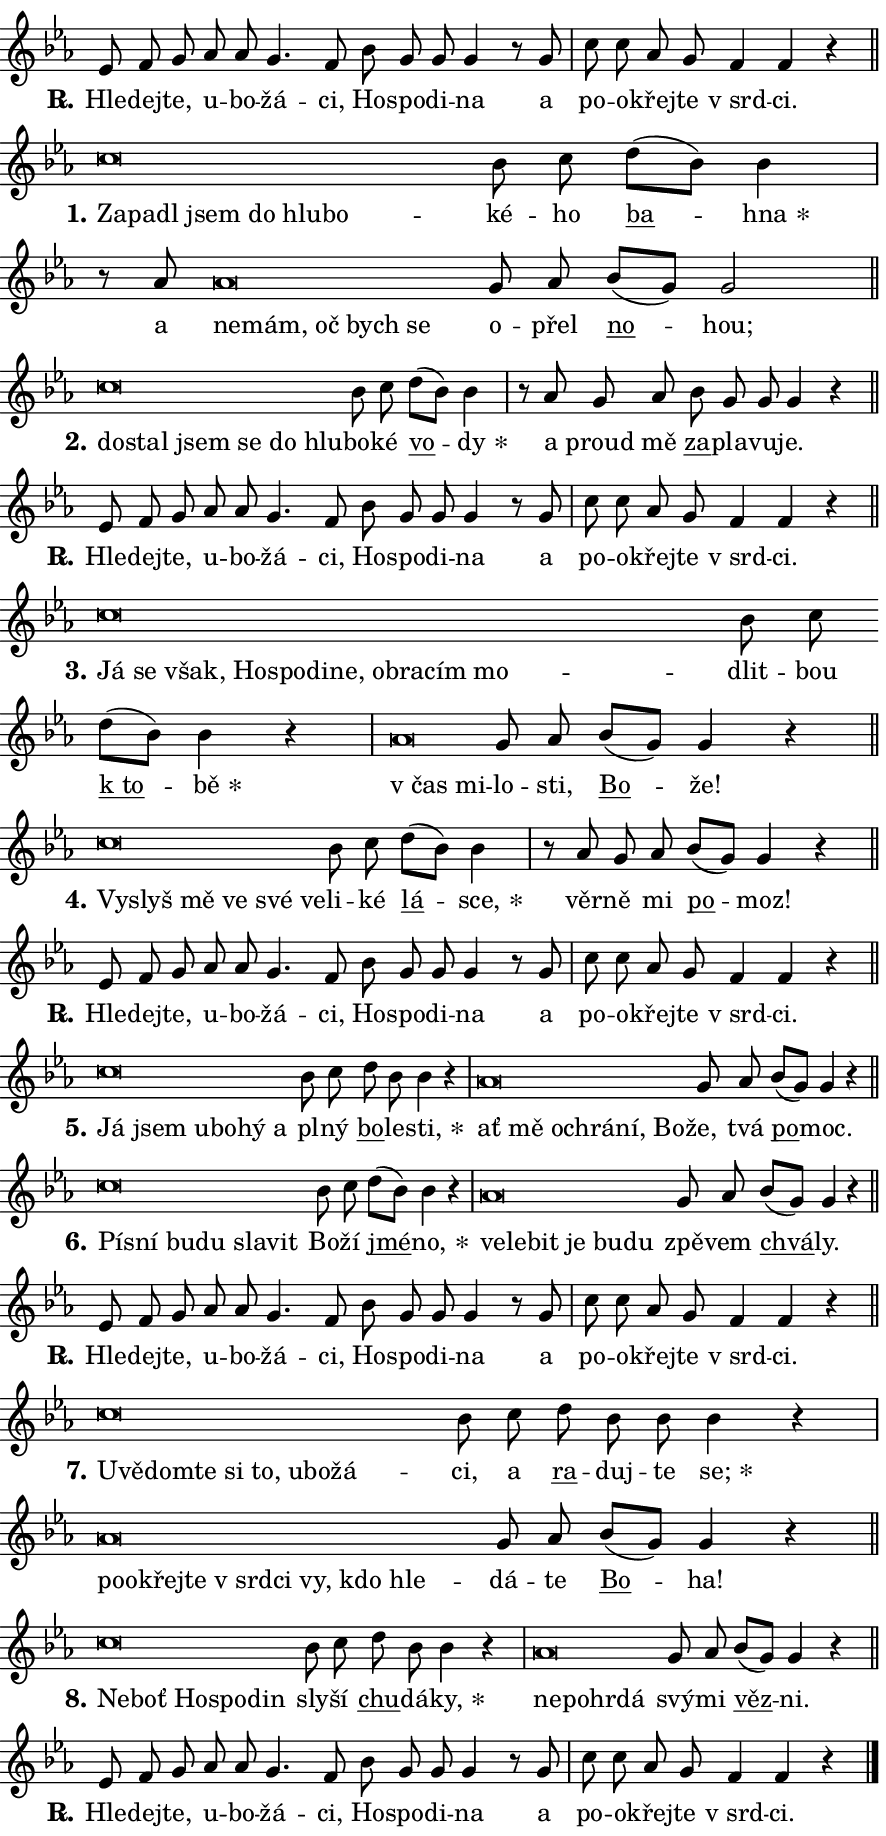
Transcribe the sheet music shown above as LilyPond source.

\version "2.24.0"
\header { tagline = "" }
\paper {
  indent = 0\cm
  top-margin = 0\cm
  right-margin = 0.13\cm % to fit lyric hyphens
  bottom-margin = 0\cm
  left-margin = 0\cm
  paper-width = 15\cm
  page-breaking = #ly:one-page-breaking
  system-system-spacing.basic-distance = #11
  score-system-spacing.basic-distance = #11
  ragged-last = ##f
}


%% Author: Thomas Morley
%% https://lists.gnu.org/archive/html/lilypond-user/2020-05/msg00002.html
#(define (line-position grob)
"Returns position of @var[grob} in current system:
   @code{'start}, if at first time-step
   @code{'end}, if at last time-step
   @code{'middle} otherwise
"
  (let* ((col (ly:item-get-column grob))
         (ln (ly:grob-object col 'left-neighbor))
         (rn (ly:grob-object col 'right-neighbor))
         (col-to-check-left (if (ly:grob? ln) ln col))
         (col-to-check-right (if (ly:grob? rn) rn col))
         (break-dir-left
           (and
             (ly:grob-property col-to-check-left 'non-musical #f)
             (ly:item-break-dir col-to-check-left)))
         (break-dir-right
           (and
             (ly:grob-property col-to-check-right 'non-musical #f)
             (ly:item-break-dir col-to-check-right))))
        (cond ((eqv? 1 break-dir-left) 'start)
              ((eqv? -1 break-dir-right) 'end)
              (else 'middle))))

#(define (tranparent-at-line-position vctor)
  (lambda (grob)
  "Relying on @code{line-position} select the relevant enry from @var{vctor}.
Used to determine transparency,"
    (case (line-position grob)
      ((end) (not (vector-ref vctor 0)))
      ((middle) (not (vector-ref vctor 1)))
      ((start) (not (vector-ref vctor 2))))))

noteHeadBreakVisibility =
#(define-music-function (break-visibility)(vector?)
"Makes @code{NoteHead}s transparent relying on @var{break-visibility}"
#{
  \override NoteHead.transparent =
    #(tranparent-at-line-position break-visibility)
#})

#(define delete-ledgers-for-transparent-note-heads
  (lambda (grob)
    "Reads whether a @code{NoteHead} is transparent.
If so this @code{NoteHead} is removed from @code{'note-heads} from
@var{grob}, which is supposed to be @code{LedgerLineSpanner}.
As a result ledgers are not printed for this @code{NoteHead}"
    (let* ((nhds-array (ly:grob-object grob 'note-heads))
           (nhds-list
             (if (ly:grob-array? nhds-array)
                 (ly:grob-array->list nhds-array)
                 '()))
           ;; Relies on the transparent-property being done before
           ;; Staff.LedgerLineSpanner.after-line-breaking is executed.
           ;; This is fragile ...
           (to-keep
             (remove
               (lambda (nhd)
                 (ly:grob-property nhd 'transparent #f))
               nhds-list)))
      ;; TODO find a better method to iterate over grob-arrays, similiar
      ;; to filter/remove etc for lists
      ;; For now rebuilt from scratch
      (set! (ly:grob-object grob 'note-heads)  '())
      (for-each
        (lambda (nhd)
          (ly:pointer-group-interface::add-grob grob 'note-heads nhd))
        to-keep))))

squashNotes = {
  \override NoteHead.X-extent = #'(-0.2 . 0.2)
  \override NoteHead.Y-extent = #'(-0.75 . 0)
  \override NoteHead.stencil =
    #(lambda (grob)
       (let ((pos (ly:grob-property grob 'staff-position)))
         (begin
           (if (< pos -7) (display "ERROR: Lower brevis then expected\n") (display ""))
           (if (<= pos -6) ly:text-interface::print ly:note-head::print))))
}
unSquashNotes = {
  \revert NoteHead.X-extent
  \revert NoteHead.Y-extent
  \revert NoteHead.stencil
}

hideNotes = \noteHeadBreakVisibility #begin-of-line-visible
unHideNotes = \noteHeadBreakVisibility #all-visible

% work-around for resetting accidentals
% https://lilypond.org/doc/v2.23/Documentation/notation/displaying-rhythms#unmetered-music
cadenzaMeasure = {
  \cadenzaOff
  \partial 1024 s1024
  \cadenzaOn
}

#(define-markup-command (accent layout props text) (markup?)
  "Underline accented syllable"
  (interpret-markup layout props
    #{\markup \override #'(offset . 4.3) \underline { #text }#}))

responsum = \markup \concat {
  "R" \hspace #-1.05 \path #0.1 #'((moveto 0 0.07) (lineto 0.9 0.8)) \hspace #0.05 "."
}

spaceSize = #0.6828661417322834 % exact space size for TeX Gyre Schola

\layout {
  \context {
    \Staff
    \remove "Time_signature_engraver"
    \override LedgerLineSpanner.after-line-breaking = #delete-ledgers-for-transparent-note-heads
  }
  \context {
    \Lyrics {
      \override LyricSpace.minimum-distance = \spaceSize
      \override LyricText.font-name = #"TeX Gyre Schola"
      \override LyricText.font-size = 1
      \override StanzaNumber.font-name = #"TeX Gyre Schola Bold"
      \override StanzaNumber.font-size = 1
    }
  }
  \context {
    \Score 
    \override NoteHead.text =
      #(lambda (grob) 
        (let ((pos (ly:grob-property grob 'staff-position)))
          #{\markup {
            \combine
              \halign #-0.55 \raise #(if (= pos -6) 0 0.5) \override #'(thickness . 2) \draw-line #'(3.2 . 0)
              \musicglyph "noteheads.sM1"
          }#}))
  }
}

% magnetic-lyrics.ily
%
%   written by
%     Jean Abou Samra <jean@abou-samra.fr>
%     Werner Lemberg <wl@gnu.org>
%
%   adapted by
%     Jiri Hon <jiri.hon@gmail.com>
%
% Version 2022-Apr-15

% https://www.mail-archive.com/lilypond-user@gnu.org/msg149350.html

#(define (Left_hyphen_pointer_engraver context)
   "Collect syllable-hyphen-syllable occurrences in lyrics and store
them in properties.  This engraver only looks to the left.  For
example, if the lyrics input is @code{foo -- bar}, it does the
following.

@itemize @bullet
@item
Set the @code{text} property of the @code{LyricHyphen} grob between
@q{foo} and @q{bar} to @code{foo}.

@item
Set the @code{left-hyphen} property of the @code{LyricText} grob with
text @q{foo} to the @code{LyricHyphen} grob between @q{foo} and
@q{bar}.
@end itemize

Use this auxiliary engraver in combination with the
@code{lyric-@/text::@/apply-@/magnetic-@/offset!} hook."
   (let ((hyphen #f)
         (text #f))
     (make-engraver
      (acknowledgers
       ((lyric-syllable-interface engraver grob source-engraver)
        (set! text grob)))
      (end-acknowledgers
       ((lyric-hyphen-interface engraver grob source-engraver)
        ;(when (not (grob::has-interface grob 'lyric-space-interface))
          (set! hyphen grob)));)
      ((stop-translation-timestep engraver)
       (when (and text hyphen)
         (ly:grob-set-object! text 'left-hyphen hyphen))
       (set! text #f)
       (set! hyphen #f)))))

#(define (lyric-text::apply-magnetic-offset! grob)
   "If the space between two syllables is less than the value in
property @code{LyricText@/.details@/.squash-threshold}, move the right
syllable to the left so that it gets concatenated with the left
syllable.

Use this function as a hook for
@code{LyricText@/.after-@/line-@/breaking} if the
@code{Left_@/hyphen_@/pointer_@/engraver} is active."
   (let ((hyphen (ly:grob-object grob 'left-hyphen #f)))
     (when hyphen
       (let ((left-text (ly:spanner-bound hyphen LEFT)))
         (when (grob::has-interface left-text 'lyric-syllable-interface)
           (let* ((common (ly:grob-common-refpoint grob left-text X))
                  (this-x-ext (ly:grob-extent grob common X))
                  (left-x-ext
                   (begin
                     ;; Trigger magnetism for left-text.
                     (ly:grob-property left-text 'after-line-breaking)
                     (ly:grob-extent left-text common X)))
                  ;; `delta` is the gap width between two syllables.
                  (delta (- (interval-start this-x-ext)
                            (interval-end left-x-ext)))
                  (details (ly:grob-property grob 'details))
                  (threshold (assoc-get 'squash-threshold details 0.2)))
             (when (< delta threshold)
               (let* (;; We have to manipulate the input text so that
                      ;; ligatures crossing syllable boundaries are not
                      ;; disabled.  For languages based on the Latin
                      ;; script this is essentially a beautification.
                      ;; However, for non-Western scripts it can be a
                      ;; necessity.
                      (lt (ly:grob-property left-text 'text))
                      (rt (ly:grob-property grob 'text))
                      (is-space (grob::has-interface hyphen 'lyric-space-interface))
                      (space (if is-space " " ""))
                      (extra-delta (if is-space spaceSize 0))
                      ;; Append new syllable.
                      (ltrt-space (if (and (string? lt) (string? rt))
                                (string-append lt space rt)
                                (make-concat-markup (list lt space rt))))
                      ;; Right-align `ltrt` to the right side.
                      (ltrt-space-markup (grob-interpret-markup
                               grob
                               (make-translate-markup
                                (cons (interval-length this-x-ext) 0)
                                (make-right-align-markup ltrt-space)))))
                 (begin
                   ;; Don't print `left-text`.
                   (ly:grob-set-property! left-text 'stencil #f)
                   ;; Set text and stencil (which holds all collected
                   ;; syllables so far) and shift it to the left.
                   (ly:grob-set-property! grob 'text ltrt-space)
                   (ly:grob-set-property! grob 'stencil ltrt-space-markup)
                   (ly:grob-translate-axis! grob (- (- delta extra-delta)) X))))))))))


#(define (lyric-hyphen::displace-bounds-first grob)
   ;; Make very sure this callback isn't triggered too early.
   (let ((left (ly:spanner-bound grob LEFT))
         (right (ly:spanner-bound grob RIGHT)))
     (ly:grob-property left 'after-line-breaking)
     (ly:grob-property right 'after-line-breaking)
     (ly:lyric-hyphen::print grob)))

squashThreshold = #0.4

\layout {
  \context {
    \Lyrics
    \consists #Left_hyphen_pointer_engraver
    \override LyricText.after-line-breaking =
      #lyric-text::apply-magnetic-offset!
    \override LyricHyphen.stencil = #lyric-hyphen::displace-bounds-first
    \override LyricText.details.squash-threshold = \squashThreshold
    \override LyricHyphen.minimum-distance = 0
    \override LyricHyphen.minimum-length = \squashThreshold
  }
}

squashText = \override LyricText.details.squash-threshold = 9999
unSquashText = \override LyricText.details.squash-threshold = \squashThreshold

leftText = \override LyricText.self-alignment-X = #LEFT
unLeftText = \revert LyricText.self-alignment-X

starOffset = #(lambda (grob) 
                (let ((x_offset (ly:self-alignment-interface::aligned-on-x-parent grob)))
                  (if (= x_offset 0) 0 (+ x_offset 1.2))))

star = #(define-music-function (syllable)(string?)
"Append star separator at the end of a syllable"
#{
  \once \override LyricText.X-offset = #starOffset
  \lyricmode { \markup {
    #syllable
    \override #'((font-name . "TeX Gyre Schola Bold")) \hspace #0.2 \lower #0.65 \larger "*"
  } }
#})

starAccent = #(define-music-function (syllable)(string?)
"Append star separator at the end of a syllable and make accent"
#{
  \once \override LyricText.X-offset = #starOffset
  \lyricmode { \markup {
    \accent #syllable
    \override #'((font-name . "TeX Gyre Schola Bold")) \hspace #0.2 \lower #0.65 \larger "*"
  } }
#})

breath = #(define-music-function (syllable)(string?)
"Append breathing indicator at the end of a syllable"
#{
  \lyricmode { \markup { #syllable "+" } }
#})

optionalBreath = #(define-music-function (syllable)(string?)
"Append optional breathing indicator at the end of a syllable"
#{
  \lyricmode { \markup { #syllable "(+)" } }
#})


\score {
    <<
        \new Voice = "melody" { \cadenzaOn \key es \major \relative { es'8 f g as as g4. f8 \bar "" bes g g g4 r8 g \cadenzaMeasure \bar "|" c c as g f4 f r \cadenzaMeasure \bar "||" \break } }
        \new Lyrics \lyricsto "melody" { \lyricmode { \set stanza = \responsum
Hle -- dej -- te, u -- bo -- žá -- ci, Ho -- spo -- di -- na a po -- o -- křej -- te "v srd" -- ci. } }
    >>
    \layout {}
}

\score {
    <<
        \new Voice = "melody" { \cadenzaOn \key es \major \relative { \squashNotes c''\breve*1/16 \hideNotes \breve*1/16 \bar "" \breve*1/16 \bar "" \breve*1/16 \bar "" \breve*1/16 \bar "" \breve*1/16 \breve*1/16 \bar "" \unHideNotes \unSquashNotes bes8 c \bar "" d[( bes)] bes4 \cadenzaMeasure \bar "|" r8 as8 \squashNotes as\breve*1/16 \hideNotes \breve*1/16 \bar "" \breve*1/16 \bar "" \breve*1/16 \breve*1/16 \bar "" \unHideNotes \unSquashNotes g8 as \bar "" bes[( g)] g2 \cadenzaMeasure \bar "||" \break } }
        \new Lyrics \lyricsto "melody" { \lyricmode { \set stanza = "1."
\leftText Za -- \squashText pa -- dl jsem do hlu -- bo -- \unLeftText \unSquashText ké -- ho \markup \accent ba -- \star hna a \leftText ne -- \squashText mám, oč bych se \unLeftText \unSquashText o -- přel \markup \accent no -- hou; } }
    >>
    \layout {}
}

\score {
    <<
        \new Voice = "melody" { \cadenzaOn \key es \major \relative { \squashNotes c''\breve*1/16 \hideNotes \breve*1/16 \bar "" \breve*1/16 \bar "" \breve*1/16 \bar "" \breve*1/16 \breve*1/16 \bar "" \unHideNotes \unSquashNotes bes8 c \bar "" d[( bes)] bes4 \cadenzaMeasure \bar "|" r8 as8 g8 as \bar "" bes g g g4 r \cadenzaMeasure \bar "||" \break } }
        \new Lyrics \lyricsto "melody" { \lyricmode { \set stanza = "2."
\leftText do -- \squashText stal jsem se do hlu -- \unLeftText \unSquashText bo -- ké \markup \accent vo -- \star dy a proud mě \markup \accent za -- pla -- vu -- je. } }
    >>
    \layout {}
}

\score {
    <<
        \new Voice = "melody" { \cadenzaOn \key es \major \relative { es'8 f g as as g4. f8 \bar "" bes g g g4 r8 g \cadenzaMeasure \bar "|" c c as g f4 f r \cadenzaMeasure \bar "||" \break } }
        \new Lyrics \lyricsto "melody" { \lyricmode { \set stanza = \responsum
Hle -- dej -- te, u -- bo -- žá -- ci, Ho -- spo -- di -- na a po -- o -- křej -- te "v srd" -- ci. } }
    >>
    \layout {}
}

\score {
    <<
        \new Voice = "melody" { \cadenzaOn \key es \major \relative { \squashNotes c''\breve*1/16 \hideNotes \breve*1/16 \bar "" \breve*1/16 \bar "" \breve*1/16 \bar "" \breve*1/16 \bar "" \breve*1/16 \bar "" \breve*1/16 \bar "" \breve*1/16 \bar "" \breve*1/16 \bar "" \breve*1/16 \breve*1/16 \bar "" \unHideNotes \unSquashNotes bes8 c \bar "" d[( bes)] bes4 r \cadenzaMeasure \bar "|" \squashNotes as\breve*1/16 \hideNotes \breve*1/16 \bar "" \unHideNotes \unSquashNotes g8 as \bar "" bes[( g)] g4 r \cadenzaMeasure \bar "||" \break } }
        \new Lyrics \lyricsto "melody" { \lyricmode { \set stanza = "3."
\leftText Já \squashText se však, Ho -- spo -- di -- ne, ob -- ra -- cím mo -- \unLeftText \unSquashText dlit -- bou \markup \accent "k to" -- \star bě \leftText "v čas" \squashText mi -- \unLeftText \unSquashText lo -- sti, \markup \accent Bo -- že! } }
    >>
    \layout {}
}

\score {
    <<
        \new Voice = "melody" { \cadenzaOn \key es \major \relative { \squashNotes c''\breve*1/16 \hideNotes \breve*1/16 \bar "" \breve*1/16 \bar "" \breve*1/16 \bar "" \breve*1/16 \breve*1/16 \bar "" \unHideNotes \unSquashNotes bes8 c \bar "" d[( bes)] bes4 \cadenzaMeasure \bar "|" r8 as g8 as \bar "" bes[( g)] g4 r \cadenzaMeasure \bar "||" \break } }
        \new Lyrics \lyricsto "melody" { \lyricmode { \set stanza = "4."
\leftText Vy -- \squashText slyš mě ve své ve -- \unLeftText \unSquashText li -- ké \markup \accent lá -- \star sce, věr -- ně mi \markup \accent po -- moz! } }
    >>
    \layout {}
}

\score {
    <<
        \new Voice = "melody" { \cadenzaOn \key es \major \relative { es'8 f g as as g4. f8 \bar "" bes g g g4 r8 g \cadenzaMeasure \bar "|" c c as g f4 f r \cadenzaMeasure \bar "||" \break } }
        \new Lyrics \lyricsto "melody" { \lyricmode { \set stanza = \responsum
Hle -- dej -- te, u -- bo -- žá -- ci, Ho -- spo -- di -- na a po -- o -- křej -- te "v srd" -- ci. } }
    >>
    \layout {}
}

\score {
    <<
        \new Voice = "melody" { \cadenzaOn \key es \major \relative { \squashNotes c''\breve*1/16 \hideNotes \breve*1/16 \bar "" \breve*1/16 \bar "" \breve*1/16 \bar "" \breve*1/16 \breve*1/16 \bar "" \unHideNotes \unSquashNotes bes8 c \bar "" d bes bes4 r \cadenzaMeasure \bar "|" \squashNotes as\breve*1/16 \hideNotes \breve*1/16 \bar "" \breve*1/16 \bar "" \breve*1/16 \bar "" \breve*1/16 \breve*1/16 \bar "" \unHideNotes \unSquashNotes g8 as \bar "" bes[( g)] g4 r \cadenzaMeasure \bar "||" \break } }
        \new Lyrics \lyricsto "melody" { \lyricmode { \set stanza = "5."
\leftText Já \squashText jsem u -- bo -- hý a \unLeftText \unSquashText pl -- ný \markup \accent bo -- le -- \star sti, \leftText ať \squashText mě o -- chrá -- ní, Bo -- \unLeftText \unSquashText že, tvá \markup \accent po -- moc. } }
    >>
    \layout {}
}

\score {
    <<
        \new Voice = "melody" { \cadenzaOn \key es \major \relative { \squashNotes c''\breve*1/16 \hideNotes \breve*1/16 \bar "" \breve*1/16 \bar "" \breve*1/16 \bar "" \breve*1/16 \breve*1/16 \bar "" \unHideNotes \unSquashNotes bes8 c \bar "" d[( bes)] bes4 r \cadenzaMeasure \bar "|" \squashNotes as\breve*1/16 \hideNotes \breve*1/16 \bar "" \breve*1/16 \bar "" \breve*1/16 \bar "" \breve*1/16 \breve*1/16 \bar "" \unHideNotes \unSquashNotes g8 as \bar "" bes[( g)] g4 r \cadenzaMeasure \bar "||" \break } }
        \new Lyrics \lyricsto "melody" { \lyricmode { \set stanza = "6."
\leftText Pí -- \squashText sní bu -- du sla -- vit \unLeftText \unSquashText Bo -- ží \markup \accent jmé -- \star no, \leftText ve -- \squashText le -- bit je bu -- du \unLeftText \unSquashText zpě -- vem \markup \accent chvá -- ly. } }
    >>
    \layout {}
}

\score {
    <<
        \new Voice = "melody" { \cadenzaOn \key es \major \relative { es'8 f g as as g4. f8 \bar "" bes g g g4 r8 g \cadenzaMeasure \bar "|" c c as g f4 f r \cadenzaMeasure \bar "||" \break } }
        \new Lyrics \lyricsto "melody" { \lyricmode { \set stanza = \responsum
Hle -- dej -- te, u -- bo -- žá -- ci, Ho -- spo -- di -- na a po -- o -- křej -- te "v srd" -- ci. } }
    >>
    \layout {}
}

\score {
    <<
        \new Voice = "melody" { \cadenzaOn \key es \major \relative { \squashNotes c''\breve*1/16 \hideNotes \breve*1/16 \bar "" \breve*1/16 \bar "" \breve*1/16 \bar "" \breve*1/16 \bar "" \breve*1/16 \bar "" \breve*1/16 \bar "" \breve*1/16 \breve*1/16 \bar "" \unHideNotes \unSquashNotes bes8 c \bar "" d bes bes bes4 r \cadenzaMeasure \bar "|" \squashNotes as\breve*1/16 \hideNotes \breve*1/16 \bar "" \breve*1/16 \bar "" \breve*1/16 \bar "" \breve*1/16 \bar "" \breve*1/16 \bar "" \breve*1/16 \bar "" \breve*1/16 \breve*1/16 \bar "" \unHideNotes \unSquashNotes g8 as \bar "" bes[( g)] g4 r \cadenzaMeasure \bar "||" \break } }
        \new Lyrics \lyricsto "melody" { \lyricmode { \set stanza = "7."
\leftText U -- \squashText vě -- dom -- te si to, u -- bo -- žá -- \unLeftText \unSquashText ci, a \markup \accent ra -- duj -- te \star se; \leftText po -- \squashText o -- křej -- te "v srd" -- ci vy, kdo hle -- \unLeftText \unSquashText dá -- te \markup \accent Bo -- ha! } }
    >>
    \layout {}
}

\score {
    <<
        \new Voice = "melody" { \cadenzaOn \key es \major \relative { \squashNotes c''\breve*1/16 \hideNotes \breve*1/16 \bar "" \breve*1/16 \bar "" \breve*1/16 \breve*1/16 \bar "" \unHideNotes \unSquashNotes bes8 c \bar "" d bes bes4 r \cadenzaMeasure \bar "|" \squashNotes as\breve*1/16 \hideNotes \breve*1/16 \bar "" \breve*1/16 \breve*1/16 \bar "" \unHideNotes \unSquashNotes g8 as \bar "" bes[( g)] g4 r \cadenzaMeasure \bar "||" \break } }
        \new Lyrics \lyricsto "melody" { \lyricmode { \set stanza = "8."
\leftText Ne -- \squashText boť Ho -- spo -- din \unLeftText \unSquashText sly -- ší \markup \accent chu -- dá -- \star ky, \leftText ne -- \squashText po -- hr -- dá \unLeftText \unSquashText svý -- mi \markup \accent věz -- ni. } }
    >>
    \layout {}
}

\score {
    <<
        \new Voice = "melody" { \cadenzaOn \key es \major \relative { es'8 f g as as g4. f8 \bar "" bes g g g4 r8 g \cadenzaMeasure \bar "|" c c as g f4 f r \cadenzaMeasure \bar "||" \break } \bar "|." }
        \new Lyrics \lyricsto "melody" { \lyricmode { \set stanza = \responsum
Hle -- dej -- te, u -- bo -- žá -- ci, Ho -- spo -- di -- na a po -- o -- křej -- te "v srd" -- ci. } }
    >>
    \layout {}
}
